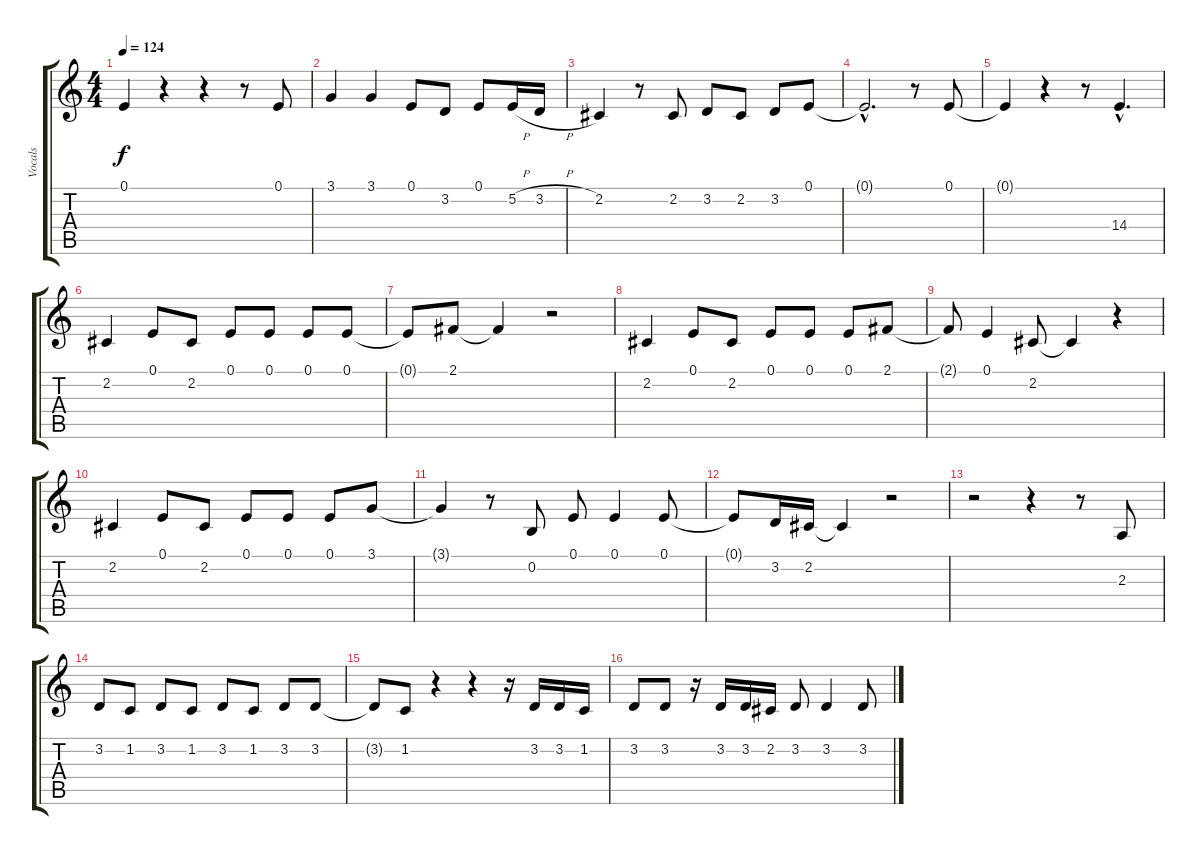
\track ("Vocals" "Vocals") {instrument altosax}
\staff {score tabs}
\tuning (E4 B3 G3 D3 A2 E2) {hide}
\ts (4 4)
\tempo 124
\clef g2
\ks c
0.1{t}.4{dy f} r.4 r.4 r.8 0.1.8 |
3.1.4 3.1.4 0.1.8 3.2.8 0.1.8 5.2{h}.16 3.2{h}.16 |
2.2.4 r.8 2.2.8 3.2.8 2.2.8 3.2.8 0.1.8 |
0.1{hac t}.2{d} r.8 0.1.8 |
0.1{t}.4 r.4 r.8 14.4{hac}.4{d} |
2.2.4 0.1.8 2.2.8 0.1.8 0.1.8 0.1.8 0.1.8 |
0.1{t}.8 2.1.8 2.1{t}.4 r.2 |
2.2.4 0.1.8 2.2.8 0.1.8 0.1.8 0.1.8 2.1.8 |
2.1{t}.8 0.1.4 2.2.8 2.2{t}.4 r.4 |
2.2.4 0.1.8 2.2.8 0.1.8 0.1.8 0.1.8 3.1.8 |
3.1{t}.4 r.8 0.2.8 0.1.8 0.1.4 0.1.8 |
0.1{t}.8 3.2.16 2.2.16 2.2{t}.4 r.2 |
r.2 r.4 r.8 2.3.8 |
3.2.8 1.2.8 3.2.8 1.2.8 3.2.8 1.2.8 3.2.8 3.2.8 |
3.2{t}.8 1.2.8 r.4 r.4 r.16 3.2.16 3.2.16 1.2.16 |
3.2.8 3.2.8 r.16 3.2.16 3.2.16 2.2.16 3.2.8 3.2.4 3.2.8
